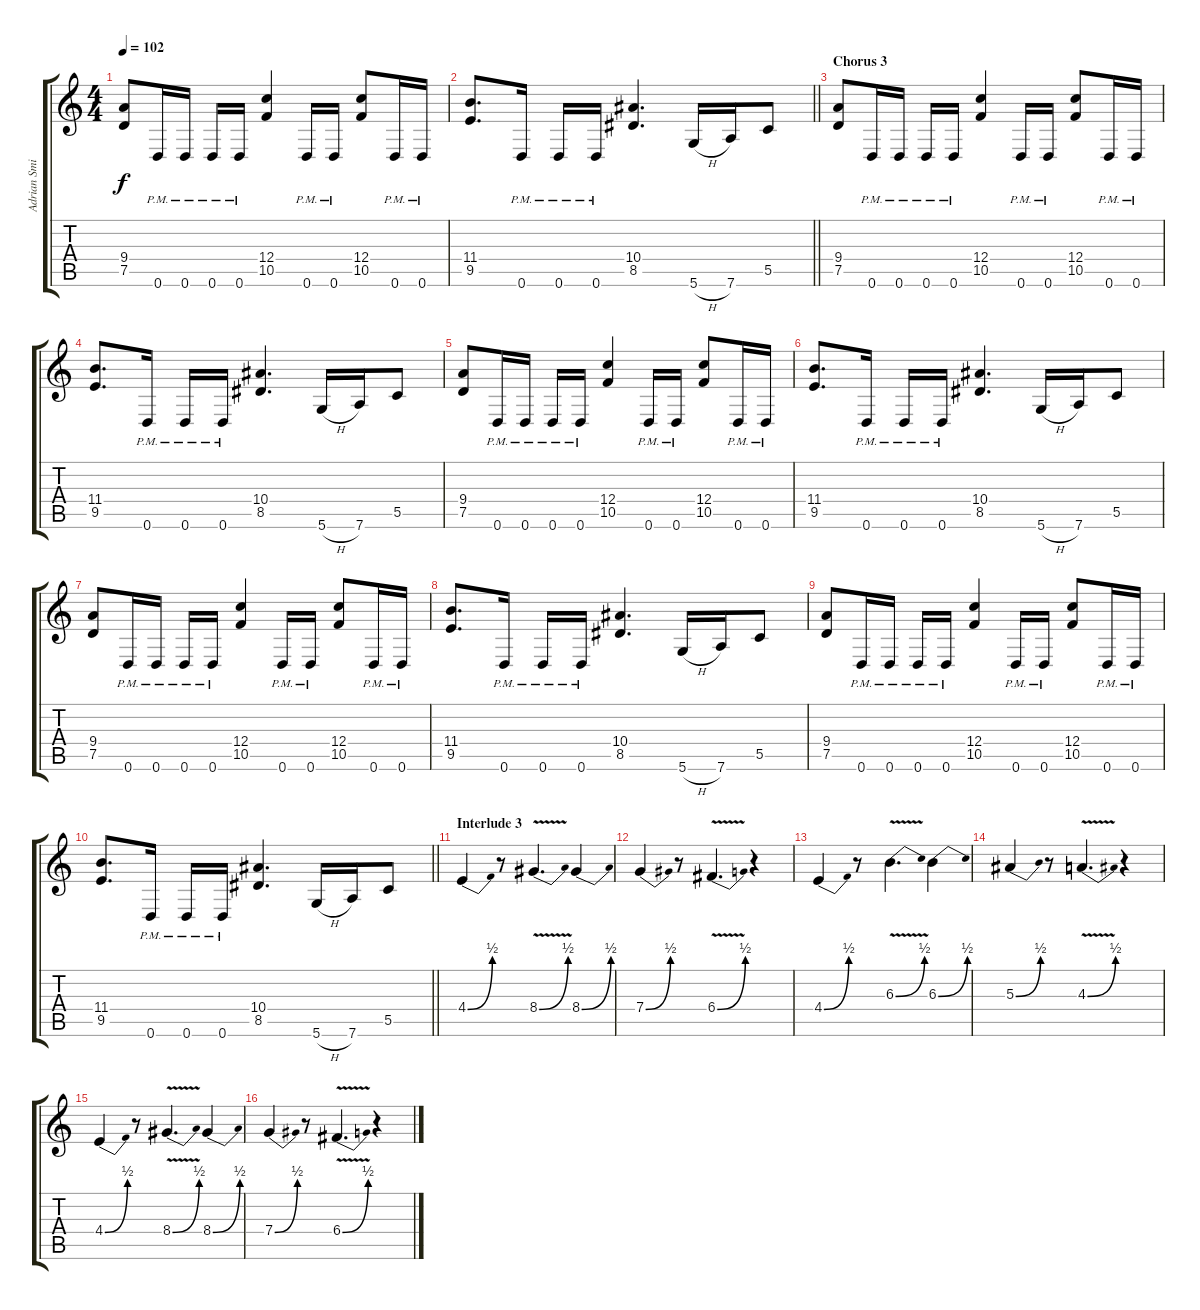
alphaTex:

\track ("Adrian Smith" "Adrian Smi") {instrument overdrivenguitar}
\staff {score tabs}
\tuning (D4 A3 F3 C3 G2 D2) {hide}
\ts (4 4)
\tempo 102
\clef g2
\ks c
(9.4 7.5).8{dy f} 0.6{pm}.16 0.6{pm}.16 0.6{pm}.16 0.6{pm}.16 (12.4 10.5).4 0.6{pm}.16 0.6{pm}.16 (12.4 10.5).8 0.6{pm}.16 0.6{pm}.16 |
\barLineRight lightlight
(11.4 9.5).8{d} 0.6{pm}.16 0.6{pm}.16 0.6{pm}.16 (10.4 8.5).4{d} 5.6{h}.16 7.6.16 5.5.8 |
\section ("" "Chorus 3")
(9.4 7.5).8 0.6{pm}.16 0.6{pm}.16 0.6{pm}.16 0.6{pm}.16 (12.4 10.5).4 0.6{pm}.16 0.6{pm}.16 (12.4 10.5).8 0.6{pm}.16 0.6{pm}.16 |
(11.4 9.5).8{d} 0.6{pm}.16 0.6{pm}.16 0.6{pm}.16 (10.4 8.5).4{d} 5.6{h}.16 7.6.16 5.5.8 |
(9.4 7.5).8 0.6{pm}.16 0.6{pm}.16 0.6{pm}.16 0.6{pm}.16 (12.4 10.5).4 0.6{pm}.16 0.6{pm}.16 (12.4 10.5).8 0.6{pm}.16 0.6{pm}.16 |
(11.4 9.5).8{d} 0.6{pm}.16 0.6{pm}.16 0.6{pm}.16 (10.4 8.5).4{d} 5.6{h}.16 7.6.16 5.5.8 |
(9.4 7.5).8 0.6{pm}.16 0.6{pm}.16 0.6{pm}.16 0.6{pm}.16 (12.4 10.5).4 0.6{pm}.16 0.6{pm}.16 (12.4 10.5).8 0.6{pm}.16 0.6{pm}.16 |
(11.4 9.5).8{d} 0.6{pm}.16 0.6{pm}.16 0.6{pm}.16 (10.4 8.5).4{d} 5.6{h}.16 7.6.16 5.5.8 |
(9.4 7.5).8 0.6{pm}.16 0.6{pm}.16 0.6{pm}.16 0.6{pm}.16 (12.4 10.5).4 0.6{pm}.16 0.6{pm}.16 (12.4 10.5).8 0.6{pm}.16 0.6{pm}.16 |
\barLineRight lightlight
(11.4 9.5).8{d} 0.6{pm}.16 0.6{pm}.16 0.6{pm}.16 (10.4 8.5).4{d} 5.6{h}.16 7.6.16 5.5.8 |
\section ("" "Interlude 3")
4.4{be (bend 0 0 60 2)}.4 r.8 8.4{be (bend 0 0 60 2) v}.4{d} 8.4{be (bend 0 0 60 2)}.4 |
7.4{be (bend 0 0 60 2)}.4 r.8 6.4{be (bend 0 0 60 2) v}.4{d} r.4 |
4.4{be (bend 0 0 60 2)}.4 r.8 6.3{be (bend 0 0 60 2) v}.4{d} 6.3{be (bend 0 0 60 2)}.4 |
5.3{be (bend 0 0 60 2)}.4 r.8 4.3{be (bend 0 0 60 2) v}.4{d} r.4 |
4.4{be (bend 0 0 60 2)}.4 r.8 8.4{be (bend 0 0 60 2) v}.4{d} 8.4{be (bend 0 0 60 2)}.4 |
7.4{be (bend 0 0 60 2)}.4 r.8 6.4{be (bend 0 0 60 2) v}.4{d} r.4
